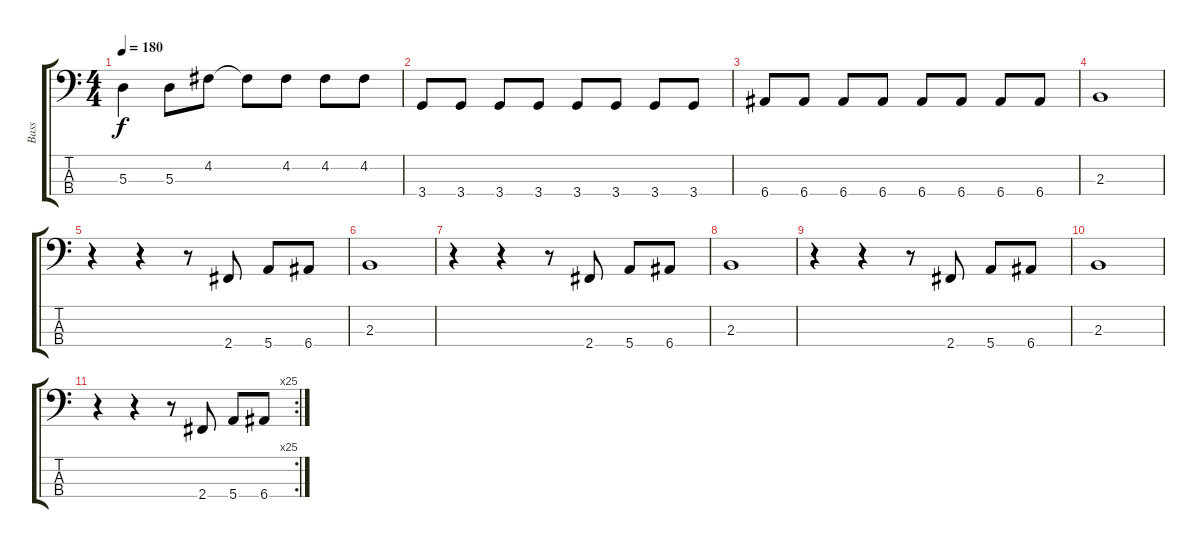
\track ("Bass" "Bass") {instrument electricbasspick}
\staff {score tabs}
\tuning (G2 D2 A1 E1) {hide}
\ts (4 4)
\tempo 180
\clef f4
\ks c
5.3.4{dy f} 5.3.8 4.2.8 4.2{t}.8 4.2.8 4.2.8 4.2.8 |
3.4.8 3.4.8 3.4.8 3.4.8 3.4.8 3.4.8 3.4.8 3.4.8 |
6.4.8 6.4.8 6.4.8 6.4.8 6.4.8 6.4.8 6.4.8 6.4.8 |
2.3.1 |
r.4 r.4 r.8 2.4.8 5.4.8 6.4.8 |
2.3.1 |
r.4 r.4 r.8 2.4.8 5.4.8 6.4.8 |
2.3.1 |
r.4 r.4 r.8 2.4.8 5.4.8 6.4.8 |
2.3.1 |
\rc 25
r.4 r.4 r.8 2.4.8 5.4.8 6.4.8
